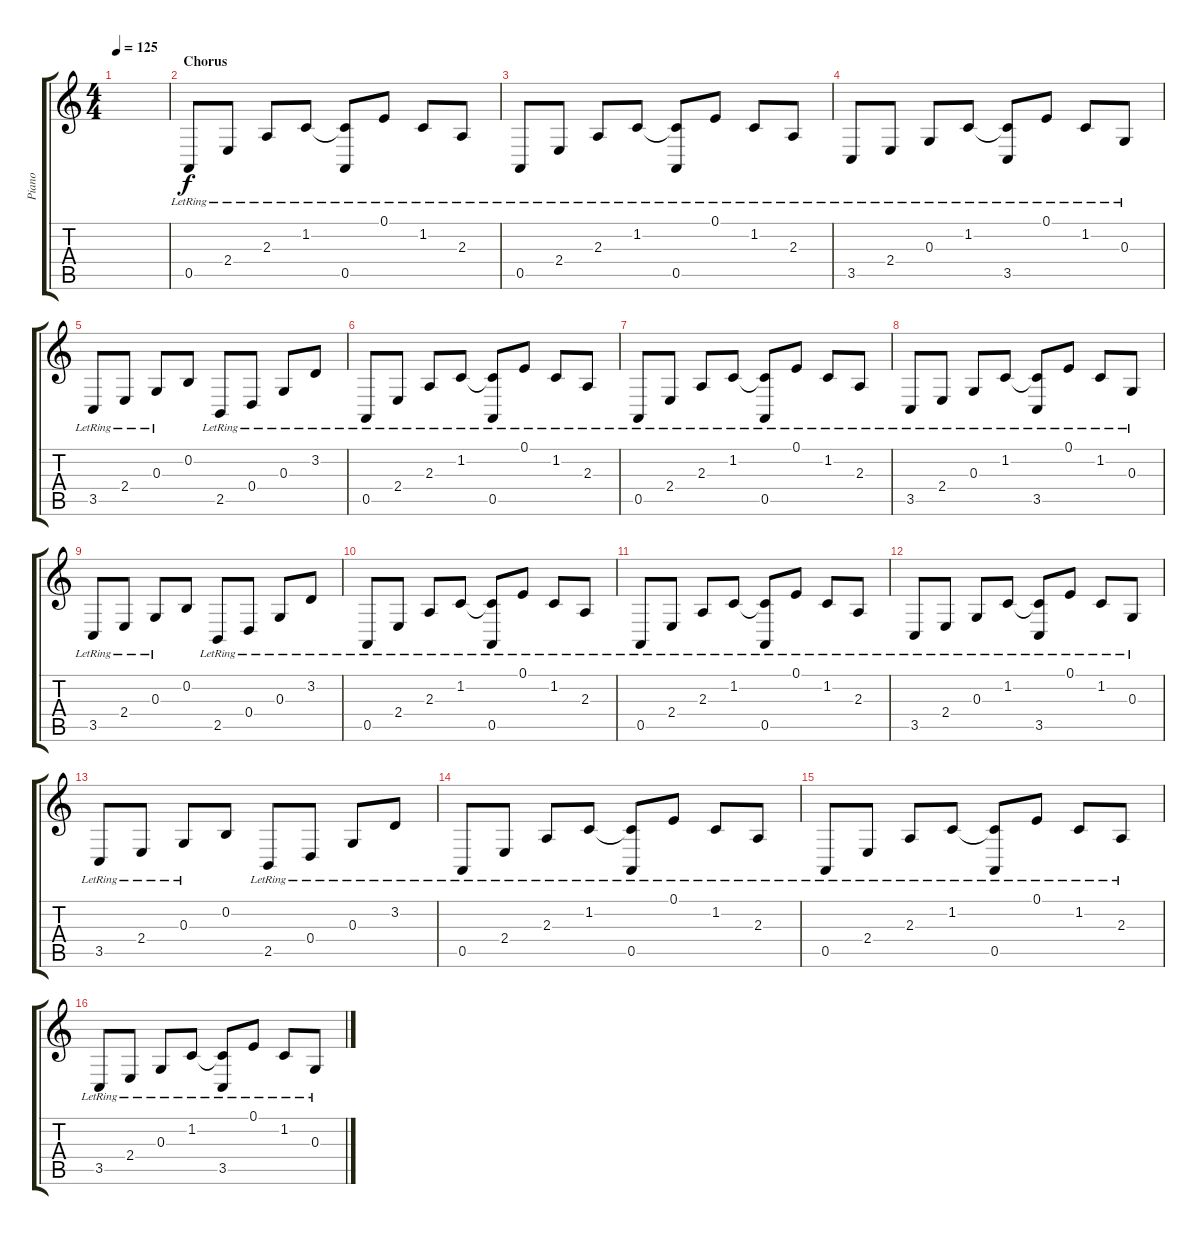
\track ("Piano" "Piano") {instrument acousticgrandpiano}
\staff {score tabs}
\tuning (E4 B3 G3 D3 A2 E2) {hide}
\ts (4 4)
\tempo 125
\clef g2
\ks c
|
\section ("" "Chorus")
0.5{lr}.8 2.4{lr}.8 2.3{lr}.8 1.2{lr}.8 (1.2{t} 0.5{lr}).8 0.1{lr}.8 1.2{lr}.8 2.3{lr}.8 |
0.5{lr}.8 2.4{lr}.8 2.3{lr}.8 1.2{lr}.8 (1.2{t} 0.5{lr}).8 0.1{lr}.8 1.2{lr}.8 2.3{lr}.8 |
3.5{lr}.8 2.4{lr}.8 0.3{lr}.8 1.2{lr}.8 (1.2{t} 3.5{lr}).8 0.1{lr}.8 1.2{lr}.8 0.3{lr}.8 |
3.5{lr}.8 2.4{lr}.8 0.3{lr}.8 0.2.8 2.5{lr}.8 0.4{lr}.8 0.3{lr}.8 3.2{lr}.8 |
0.5{lr}.8 2.4{lr}.8 2.3{lr}.8 1.2{lr}.8 (1.2{t} 0.5{lr}).8 0.1{lr}.8 1.2{lr}.8 2.3{lr}.8 |
0.5{lr}.8 2.4{lr}.8 2.3{lr}.8 1.2{lr}.8 (1.2{t} 0.5{lr}).8 0.1{lr}.8 1.2{lr}.8 2.3{lr}.8 |
3.5{lr}.8 2.4{lr}.8 0.3{lr}.8 1.2{lr}.8 (1.2{t} 3.5{lr}).8 0.1{lr}.8 1.2{lr}.8 0.3{lr}.8 |
3.5{lr}.8 2.4{lr}.8 0.3{lr}.8 0.2.8 2.5{lr}.8 0.4{lr}.8 0.3{lr}.8 3.2{lr}.8 |
0.5{lr}.8 2.4{lr}.8 2.3{lr}.8 1.2{lr}.8 (1.2{t} 0.5{lr}).8 0.1{lr}.8 1.2{lr}.8 2.3{lr}.8 |
0.5{lr}.8 2.4{lr}.8 2.3{lr}.8 1.2{lr}.8 (1.2{t} 0.5{lr}).8 0.1{lr}.8 1.2{lr}.8 2.3{lr}.8 |
3.5{lr}.8 2.4{lr}.8 0.3{lr}.8 1.2{lr}.8 (1.2{t} 3.5{lr}).8 0.1{lr}.8 1.2{lr}.8 0.3{lr}.8 |
3.5{lr}.8 2.4{lr}.8 0.3{lr}.8 0.2.8 2.5{lr}.8 0.4{lr}.8 0.3{lr}.8 3.2{lr}.8 |
0.5{lr}.8 2.4{lr}.8 2.3{lr}.8 1.2{lr}.8 (1.2{t} 0.5{lr}).8 0.1{lr}.8 1.2{lr}.8 2.3{lr}.8 |
0.5{lr}.8 2.4{lr}.8 2.3{lr}.8 1.2{lr}.8 (1.2{t} 0.5{lr}).8 0.1{lr}.8 1.2{lr}.8 2.3{lr}.8 |
3.5{lr}.8 2.4{lr}.8 0.3{lr}.8 1.2{lr}.8 (1.2{t} 3.5{lr}).8 0.1{lr}.8 1.2{lr}.8 0.3{lr}.8
